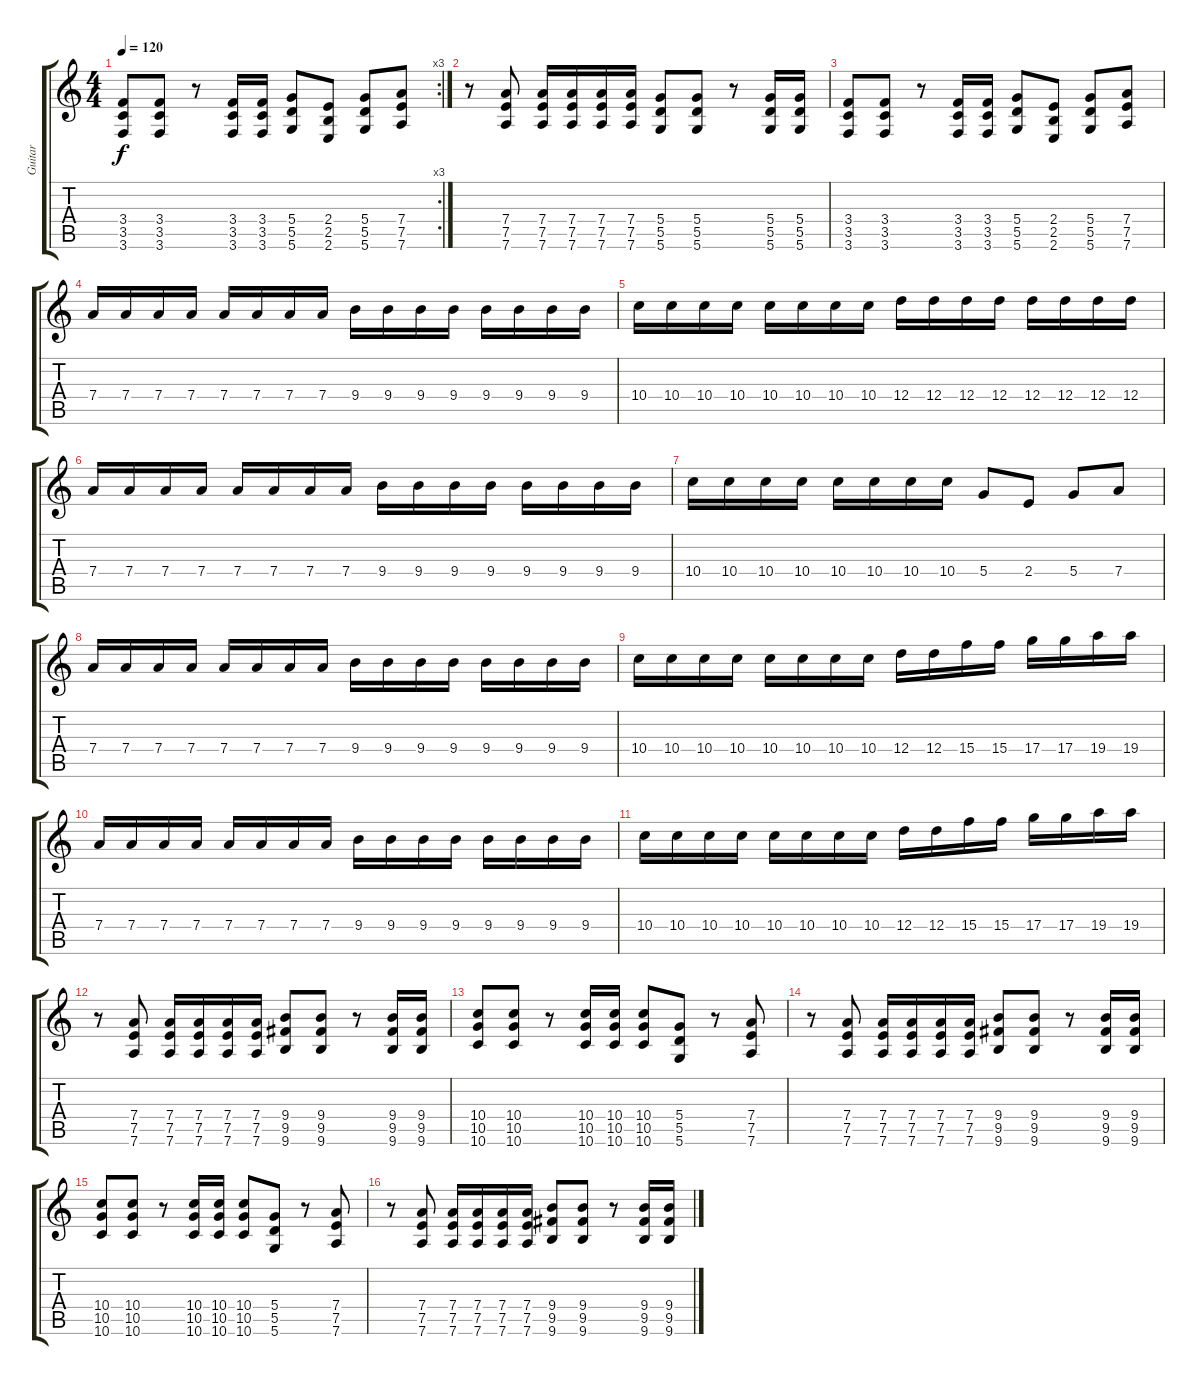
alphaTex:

\track ("Guitar" "Guitar") {instrument distortionguitar}
\staff {score tabs}
\tuning (E4 B3 G3 D3 A2 D2) {hide}
\rc 3
\ts (4 4)
\tempo 120
\clef g2
\ks c
(3.4 3.5 3.6).8{dy f} (3.4 3.5 3.6).8 r.8 (3.4 3.5 3.6).16 (3.4 3.5 3.6).16 (5.4 5.5 5.6).8 (2.4 2.5 2.6).8 (5.4 5.5 5.6).8 (7.4 7.5 7.6).8 |
r.8 (7.4 7.5 7.6).8 (7.4 7.5 7.6).16 (7.4 7.5 7.6).16 (7.4 7.5 7.6).16 (7.4 7.5 7.6).16 (5.4 5.5 5.6).8 (5.4 5.5 5.6).8 r.8 (5.4 5.5 5.6).16 (5.4 5.5 5.6).16 |
(3.4 3.5 3.6).8 (3.4 3.5 3.6).8 r.8 (3.4 3.5 3.6).16 (3.4 3.5 3.6).16 (5.4 5.5 5.6).8 (2.4 2.5 2.6).8 (5.4 5.5 5.6).8 (7.4 7.5 7.6).8 |
7.4.16 7.4.16 7.4.16 7.4.16 7.4.16 7.4.16 7.4.16 7.4.16 9.4.16 9.4.16 9.4.16 9.4.16 9.4.16 9.4.16 9.4.16 9.4.16 |
10.4.16 10.4.16 10.4.16 10.4.16 10.4.16 10.4.16 10.4.16 10.4.16 12.4.16 12.4.16 12.4.16 12.4.16 12.4.16 12.4.16 12.4.16 12.4.16 |
7.4.16 7.4.16 7.4.16 7.4.16 7.4.16 7.4.16 7.4.16 7.4.16 9.4.16 9.4.16 9.4.16 9.4.16 9.4.16 9.4.16 9.4.16 9.4.16 |
10.4.16 10.4.16 10.4.16 10.4.16 10.4.16 10.4.16 10.4.16 10.4.16 5.4.8 2.4.8 5.4.8 7.4.8 |
7.4.16 7.4.16 7.4.16 7.4.16 7.4.16 7.4.16 7.4.16 7.4.16 9.4.16 9.4.16 9.4.16 9.4.16 9.4.16 9.4.16 9.4.16 9.4.16 |
10.4.16 10.4.16 10.4.16 10.4.16 10.4.16 10.4.16 10.4.16 10.4.16 12.4.16 12.4.16 15.4.16 15.4.16 17.4.16 17.4.16 19.4.16 19.4.16 |
7.4.16 7.4.16 7.4.16 7.4.16 7.4.16 7.4.16 7.4.16 7.4.16 9.4.16 9.4.16 9.4.16 9.4.16 9.4.16 9.4.16 9.4.16 9.4.16 |
10.4.16 10.4.16 10.4.16 10.4.16 10.4.16 10.4.16 10.4.16 10.4.16 12.4.16 12.4.16 15.4.16 15.4.16 17.4.16 17.4.16 19.4.16 19.4.16 |
r.8 (7.4 7.5 7.6).8 (7.4 7.5 7.6).16 (7.4 7.5 7.6).16 (7.4 7.5 7.6).16 (7.4 7.5 7.6).16 (9.4 9.5 9.6).8 (9.4 9.5 9.6).8 r.8 (9.4 9.5 9.6).16 (9.4 9.5 9.6).16 |
(10.4 10.5 10.6).8 (10.4 10.5 10.6).8 r.8 (10.4 10.5 10.6).16 (10.4 10.5 10.6).16 (10.4 10.5 10.6).8 (5.4 5.5 5.6).8 r.8 (7.4 7.5 7.6).8 |
r.8 (7.4 7.5 7.6).8 (7.4 7.5 7.6).16 (7.4 7.5 7.6).16 (7.4 7.5 7.6).16 (7.4 7.5 7.6).16 (9.4 9.5 9.6).8 (9.4 9.5 9.6).8 r.8 (9.4 9.5 9.6).16 (9.4 9.5 9.6).16 |
(10.4 10.5 10.6).8 (10.4 10.5 10.6).8 r.8 (10.4 10.5 10.6).16 (10.4 10.5 10.6).16 (10.4 10.5 10.6).8 (5.4 5.5 5.6).8 r.8 (7.4 7.5 7.6).8 |
r.8 (7.4 7.5 7.6).8 (7.4 7.5 7.6).16 (7.4 7.5 7.6).16 (7.4 7.5 7.6).16 (7.4 7.5 7.6).16 (9.4 9.5 9.6).8 (9.4 9.5 9.6).8 r.8 (9.4 9.5 9.6).16 (9.4 9.5 9.6).16
